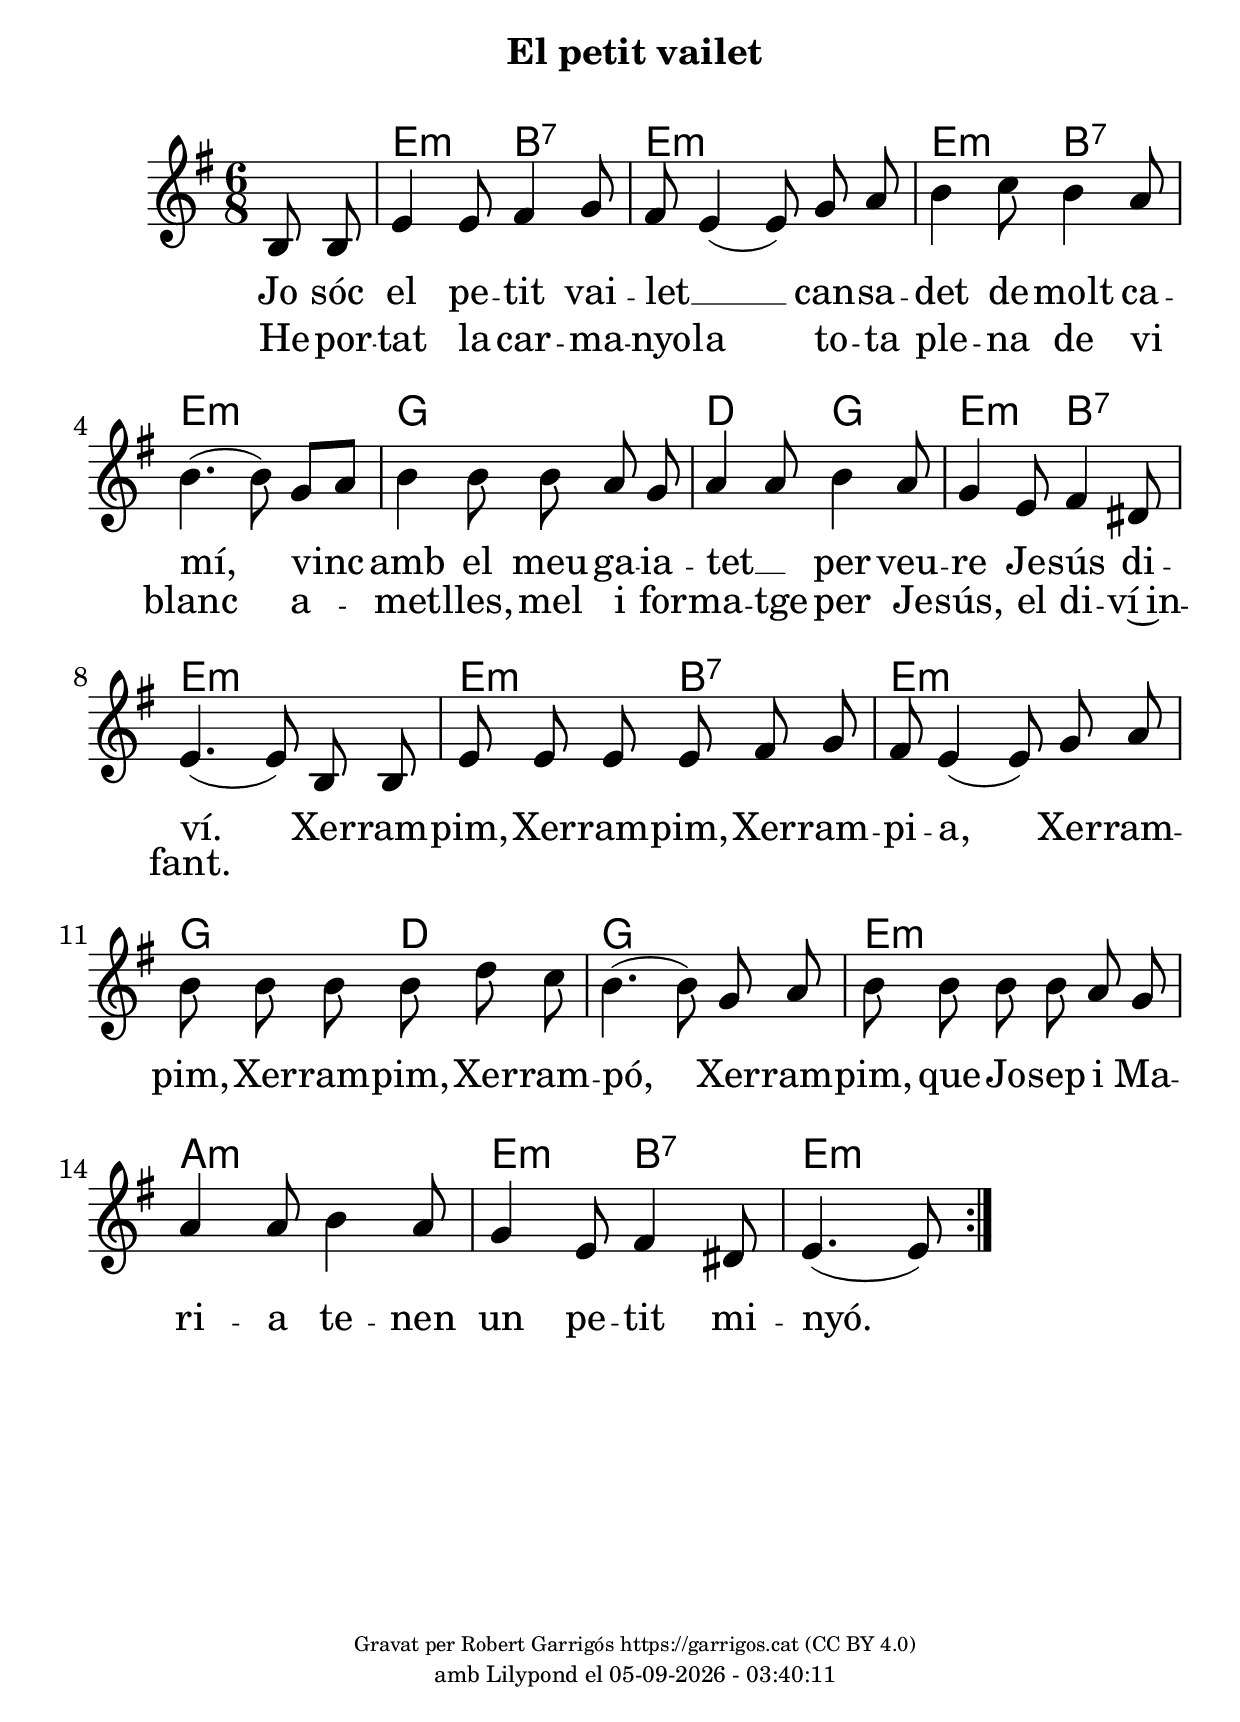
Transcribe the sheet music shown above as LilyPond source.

\version "2.24.3"
\language "english"

data = #(strftime "%d-%m-%Y - %H:%M:%S" (localtime (current-time)))

\include "predefined-guitar-fretboards.ly"


global = {
  % \overrideTimeSignatureSettings
  % 4/4        % timeSignatureFraction
  % 1/4        % baseMomentFraction
  % 2,2        % beatStructure
  % #'()       % beamExceptions
  \key e \minor
  \time 6/8
  \tempo ""
  \set Score.tempoHideNote = ##t
  \tempo 8=120

}


melody = \relative c' {
  \clef treble
  \global
  \partial 4 b8 b
  | e4 e8 fs4 g8
  | fs8 e4(e8) g a
  | b4 c8 b4 a8
  | b4. (b8) g[ a]
  | b4 b8 b a g
  | a4 a8 b4 a8
  | g4 e8 fs4 ds8
  | e4. (e8) b8 b
  | e e e e fs g
  | fs8 e4 (e8) g a
  | b b b b d c
  | b4. (b8) g a
  | b b b b a g
  | a4 a8 b4 a8
  | g4 e8 fs4 ds8
  | e4.(e8) \bar ":|."
}

chnames = {
  \chordmode{
    s4
    | e4.:m b:7
    | e2.:m
    | e4.:m b:7
    | e2.:m
    | g2.
    | d4. g4.
    | e4.:m b:7
    | e2.:m
    | e4.:m b:7
    | e2.:m
    | g4. d4.
    | g2.
    | e2.:m
    | a2.:m
    | e4.:m b:7
    | e2.:m
  }
}

catala = \lyricmode {
  <<
    {
      Jo sóc el pe -- tit vai -- let __ _
      can -- sa -- det de molt ca -- mí,
      vinc  amb el meu ga -- ia -- tet __ _
      per veu -- re Je -- sús di -- ví.


    }
    \new Lyrics = "secondVerse" \with { alignBelowContext = "catala" }
    {
      He por -- tat la car -- ma -- nyo -- la
      to -- ta ple -- na de vi blanc
      a -- met -- lles, mel i for -- ma -- tge
      per Je -- sús, el di -- ví~in -- fant.
    }
  >>
  Xer -- ram -- pim, Xer -- ram -- pim, Xer -- ram -- pi -- a,
      Xer -- ram -- pim, Xer -- ram -- pim, Xer -- ram -- pó,
      Xer -- ram -- pim, que Jo -- sep i Ma -- ri -- a
      te -- nen un pe -- tit mi -- nyó.
}



titol = "El petit vailet"
subtitol = ""
compositor = ""
lletrista = ""
traductor = ""


%%%%%%%%%%%%%%%%%%%%%%%%%%%%%%%%%%%%%
%%%%%%%%%%%%% PDF %%%%%%%%%%%%%%%%%%%
%%%%%%%%%%%%%%%%%%%%%%%%%%%%%%%%%%%%%

\book {
  % \bookOutputSuffix ""
  \header {
    title = \titol
    subtitle = \subtitol
    composer = \compositor
    arranger = \lletrista
    poet = \traductor
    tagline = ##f
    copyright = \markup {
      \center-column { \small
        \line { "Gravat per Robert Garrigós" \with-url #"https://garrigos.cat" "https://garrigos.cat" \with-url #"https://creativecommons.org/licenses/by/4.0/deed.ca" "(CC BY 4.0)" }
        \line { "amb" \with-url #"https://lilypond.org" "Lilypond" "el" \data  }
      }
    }
  }
  \score {
    <<
      \new ChordNames {
        \set majorSevenSymbol = \markup { \whiteTriangleMarkup 7 }
        \chnames
      }
        % \new FretBoards {
        %   \chnames
        % }
      \new Voice = "mel" { \set Staff.midiInstrument = "voice oohs" \autoBeamOff \melody }
      \new Lyrics \with {
        \override VerticalAxisGroup.nonstaff-relatedstaff-spacing.padding = #2
      }
      \lyricsto mel \catala
    >>
    \layout {
      #(layout-set-staff-size 30)
      \context {
        \Staff
        \RemoveEmptyStaves
        % \override VerticalAxisGroup.default-staff-staff-spacing.basic-distance = #3
      }
      \context {
        \Lyrics
        \override VerticalAxisGroup.nonstaff-nonstaff-spacing.padding = #1
      }
    }
    \midi { }
  }
  \paper {
    set-paper-size = "a5"
    top-margin = 10
    left-margin = 15
    indent = 10
    max-systems-per-page = 6
    score-system-spacing =
    #'((basic-distance . 20)
       (minimum-distance . 10)
       (padding . 0)
       (stretchability . 10))

    % last-bottom-spacing =
    % #'((basic-distance . 15)
    %    (minimum-distance . 5)
    %    (padding . 0)
    %    (stretchability . 10))
    markup-system-spacing =
    #'((minimum-distance . 15))
    system-system-spacing =
    #'((basic-distance . 20)
       (minimum-distance . 10)
       (padding . 4))
    % staff-staff-spacing =
    % #'((padding . 10))
    % default-staff-staff-spacing =
    % #'((basic-distance . 0)
    %    (minimum-distance . 0)
    %    (padding . 0)
    %    (stretchability . 10))
    % annotate-spacing = ##t
    % print-all-headers = ##t
    % print-first-page-number = ##t
    oddFooterMarkup = \markup {
      \center-column {
        % \line { \fromproperty #'header:title "- pàgina" \fromproperty #'page:page-number-string "de" \concat {\page-ref #'lastPage "0" "?"} }
        \fill-line { \fromproperty #'header:copyright }
      }
    }
    evenFooterMarkup = \markup {
      \center-column {
        % \line { \fromproperty #'header:title "- pàgina" \fromproperty #'page:page-number-string "de" \concat {\page-ref #'lastPage "0" "?"} }
        \fill-line { \fromproperty #'header:copyright }
      }
    }
  }
}
